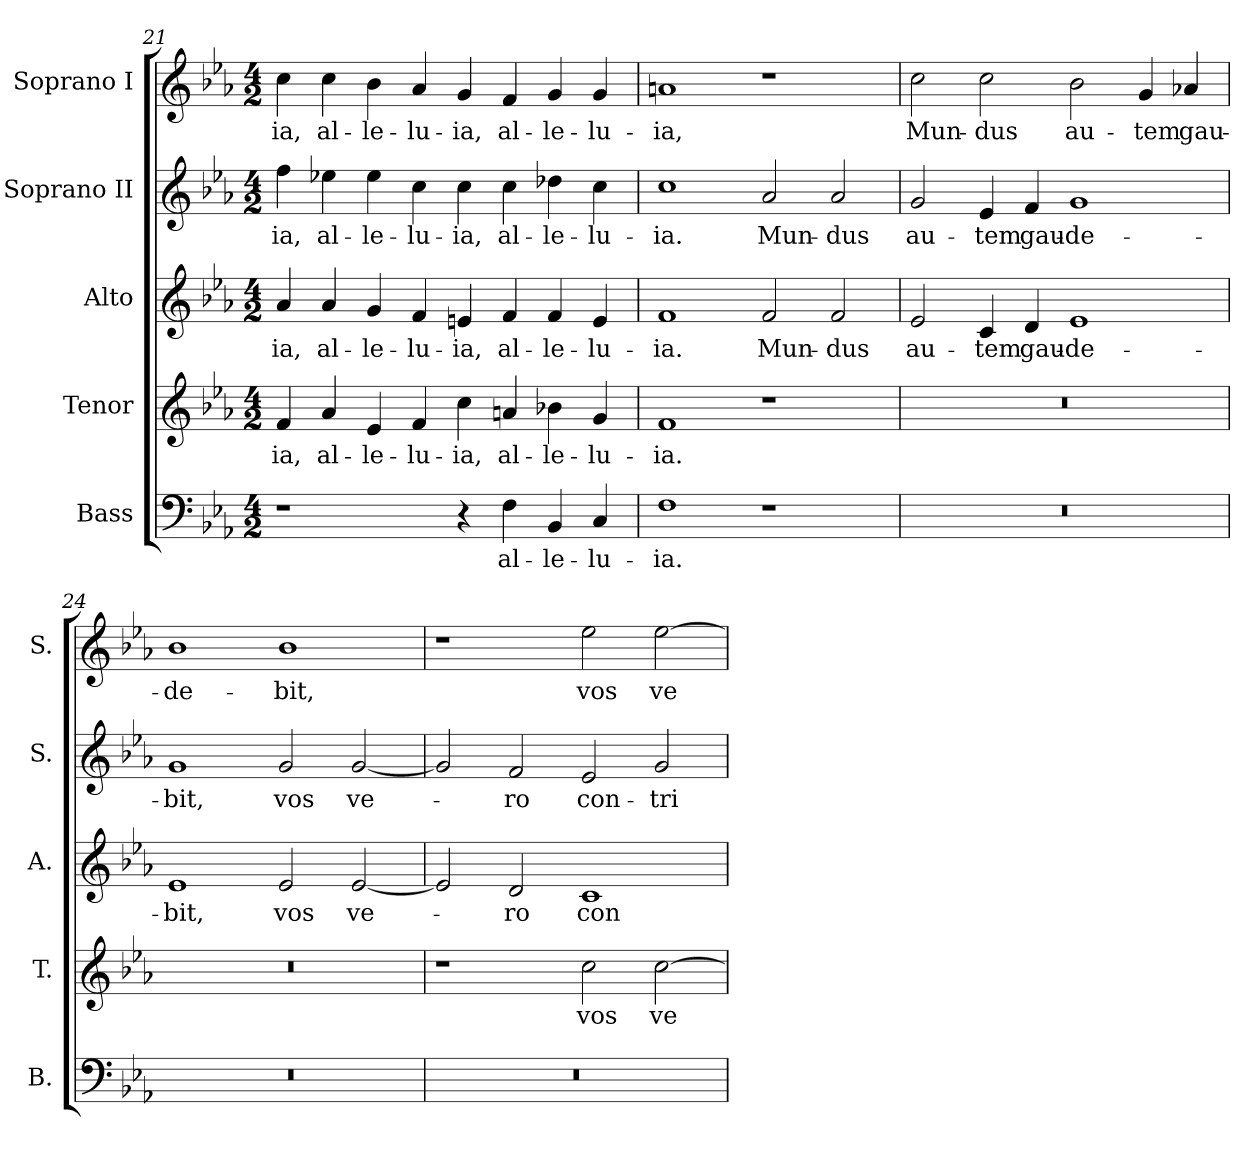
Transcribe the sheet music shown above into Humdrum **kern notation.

**kern	**text	**kern	**text	**kern	**text	**kern	**text	**kern	**text
*part5	*part5	*part4	*part4	*part3	*part3	*part2	*part2	*part1	*part1
*staff5	*staff5	*staff4	*staff4	*staff3	*staff3	*staff2	*staff2	*staff1	*staff1
*I"Bass	*	*I"Tenor	*	*I"Alto	*	*I"Soprano II	*	*I"Soprano I	*
*I'B.	*	*I'T.	*	*I'A.	*	*I'S.	*	*I'S.	*
*clefF4	*	*clefG2	*	*clefG2	*	*clefG2	*	*clefG2	*
*	*	*ITrd7c12	*	*	*	*	*	*	*
*k[b-e-a-]	*	*k[b-e-a-]	*	*k[b-e-a-]	*	*k[b-e-a-]	*	*k[b-e-a-]	*
*c:	*	*c:	*	*c:	*	*c:	*	*c:	*
*M4/2	*	*M4/2	*	*M4/2	*	*M4/2	*	*M4/2	*
=21	=21	=21	=21	=21	=21	=21	=21	=21	=21
!	!	!	!LO:LY:b:color=#000000	!	!	!	!	!	!
!	!	!	!	!	!LO:LY:b:color=#000000	!	!	!	!
!	!	!	!	!	!	!	!LO:LY:b:color=#000000	!	!
!	!	!	!	!	!	!	!	!	!LO:LY:b:color=#000000
1r	.	4Fi/	-ia,	4a-i/	-ia,	4ffi\	-ia,	4cci\	-ia,
!	!	!	!LO:LY:b:color=#000000	!	!	!	!	!	!
!	!	!	!	!	!LO:LY:b:color=#000000	!	!	!	!
!	!	!	!	!	!	!	!LO:LY:b:color=#000000	!	!
!	!	!	!	!	!	!	!	!	!LO:LY:b:color=#000000
.	.	4A-i/	al-	4a-i/	al-	4ee-Xi\	al-	4cci\	al-
!	!	!	!LO:LY:b:color=#000000	!	!	!	!	!	!
!	!	!	!	!	!LO:LY:b:color=#000000	!	!	!	!
!	!	!	!	!	!	!	!LO:LY:b:color=#000000	!	!
!	!	!	!	!	!	!	!	!	!LO:LY:b:color=#000000
.	.	4E-i/	-le-	4gi/	-le-	4ee-i\	-le-	4b-i\	-le-
!	!	!	!LO:LY:b:color=#000000	!	!	!	!	!	!
!	!	!	!	!	!LO:LY:b:color=#000000	!	!	!	!
!	!	!	!	!	!	!	!LO:LY:b:color=#000000	!	!
!	!	!	!	!	!	!	!	!	!LO:LY:b:color=#000000
.	.	4Fi/	-lu-	4fi/	-lu-	4cci\	-lu-	4a-i/	-lu-
!	!	!	!LO:LY:b:color=#000000	!	!	!	!	!	!
!	!	!	!	!	!LO:LY:b:color=#000000	!	!	!	!
!	!	!	!	!	!	!	!LO:LY:b:color=#000000	!	!
!	!	!	!	!	!	!	!	!	!LO:LY:b:color=#000000
4r	.	4ci\	-ia,	4eni/	-ia,	4cci\	-ia,	4gi/	-ia,
!	!LO:LY:b:color=#000000	!	!	!	!	!	!	!	!
!	!	!	!LO:LY:b:color=#000000	!	!	!	!	!	!
!	!	!	!	!	!LO:LY:b:color=#000000	!	!	!	!
!	!	!	!	!	!	!	!LO:LY:b:color=#000000	!	!
!	!	!	!	!	!	!	!	!	!LO:LY:b:color=#000000
4Fi\	al-	4Ani/	al-	4fi/	al-	4cci\	al-	4fi/	al-
!	!LO:LY:b:color=#000000	!	!	!	!	!	!	!	!
!	!	!	!LO:LY:b:color=#000000	!	!	!	!	!	!
!	!	!	!	!	!LO:LY:b:color=#000000	!	!	!	!
!	!	!	!	!	!	!	!LO:LY:b:color=#000000	!	!
!	!	!	!	!	!	!	!	!	!LO:LY:b:color=#000000
4BB-i/	-le-	4B-Xi\	-le-	4fi/	-le-	4dd-Xi\	-le-	4gi/	-le-
!	!LO:LY:b:color=#000000	!	!	!	!	!	!	!	!
!	!	!	!LO:LY:b:color=#000000	!	!	!	!	!	!
!	!	!	!	!	!LO:LY:b:color=#000000	!	!	!	!
!	!	!	!	!	!	!	!LO:LY:b:color=#000000	!	!
!	!	!	!	!	!	!	!	!	!LO:LY:b:color=#000000
4Ci/	-lu-	4Gi/	-lu-	4ei/	-lu-	4cci\	-lu-	4gi/	-lu-
=22	=22	=22	=22	=22	=22	=22	=22	=22	=22
!	!LO:LY:b:color=#000000	!	!	!	!	!	!	!	!
!	!	!	!LO:LY:b:color=#000000	!	!	!	!	!	!
!	!	!	!	!	!LO:LY:b:color=#000000	!	!	!	!
!	!	!	!	!	!	!	!LO:LY:b:color=#000000	!	!
!	!	!	!	!	!	!	!	!	!LO:LY:b:color=#000000
1Fi	-ia.	1Fi	-ia.	1fi	-ia.	1cci	-ia.	1ani	-ia,
!	!	!	!	!	!LO:LY:b:color=#000000	!	!	!	!
!	!	!	!	!	!	!	!LO:LY:b:color=#000000	!	!
1r	.	1r	.	2fi/	Mun-	2a-i/	Mun-	1r	.
!	!	!	!	!	!LO:LY:b:color=#000000	!	!	!	!
!	!	!	!	!	!	!	!LO:LY:b:color=#000000	!	!
.	.	.	.	2fi/	-dus	2a-i/	-dus	.	.
!!LO:LB:g=z
=23	=23	=23	=23	=23	=23	=23	=23	=23	=23
!LO:N:vis=1	!	!LO:N:vis=1	!	!	!	!	!	!	!
!	!	!	!	!	!LO:LY:b:color=#000000	!	!	!	!
!	!	!	!	!	!	!	!LO:LY:b:color=#000000	!	!
!	!	!	!	!	!	!	!	!	!LO:LY:b:color=#000000
0r	.	0r	.	2e-i/	au-	2gi/	au-	2cci\	Mun-
!	!	!	!	!	!LO:LY:b:color=#000000	!	!	!	!
!	!	!	!	!	!	!	!LO:LY:b:color=#000000	!	!
!	!	!	!	!	!	!	!	!	!LO:LY:b:color=#000000
.	.	.	.	4ci/	-tem	4e-i/	-tem	2cci\	-dus
!	!	!	!	!	!LO:LY:b:color=#000000	!	!	!	!
!	!	!	!	!	!	!	!LO:LY:b:color=#000000	!	!
.	.	.	.	4di/	gau-	4fi/	gau-	.	.
!	!	!	!	!	!LO:LY:b:color=#000000	!	!	!	!
!	!	!	!	!	!	!	!LO:LY:b:color=#000000	!	!
!	!	!	!	!	!	!	!	!	!LO:LY:b:color=#000000
.	.	.	.	1e-i	-de-	1gi	-de-	2b-i\	au-
!	!	!	!	!	!	!	!	!	!LO:LY:b:color=#000000
.	.	.	.	.	.	.	.	4gi/	-tem
!	!	!	!	!	!	!	!	!	!LO:LY:b:color=#000000
.	.	.	.	.	.	.	.	4a-Xi/	gau-
=24	=24	=24	=24	=24	=24	=24	=24	=24	=24
!LO:N:vis=1	!	!LO:N:vis=1	!	!	!	!	!	!	!
!	!	!	!	!	!LO:LY:b:color=#000000	!	!	!	!
!	!	!	!	!	!	!	!LO:LY:b:color=#000000	!	!
!	!	!	!	!	!	!	!	!	!LO:LY:b:color=#000000
0r	.	0r	.	1e-i	-bit,	1gi	-bit,	1b-i	-de-
!	!	!	!	!	!LO:LY:b:color=#000000	!	!	!	!
!	!	!	!	!	!	!	!LO:LY:b:color=#000000	!	!
!	!	!	!	!	!	!	!	!	!LO:LY:b:color=#000000
.	.	.	.	2e-i/	vos	2gi/	vos	1b-i	-bit,
!	!	!	!	!	!LO:LY:b:color=#000000	!	!	!	!
!	!	!	!	!	!	!	!LO:LY:b:color=#000000	!	!
.	.	.	.	[<2e-i/	ve-	[<2gi/	ve-	.	.
=25	=25	=25	=25	=25	=25	=25	=25	=25	=25
!LO:N:vis=1	!	!	!	!	!	!	!	!	!
0r	.	1r	.	2e-i/]	.	2gi/]	.	1r	.
!	!	!	!	!	!LO:LY:b:color=#000000	!	!	!	!
!	!	!	!	!	!	!	!LO:LY:b:color=#000000	!	!
.	.	.	.	2di/	-ro	2fi/	-ro	.	.
!	!	!	!LO:LY:b:color=#000000	!	!	!	!	!	!
!	!	!	!	!	!LO:LY:b:color=#000000	!	!	!	!
!	!	!	!	!	!	!	!LO:LY:b:color=#000000	!	!
!	!	!	!	!	!	!	!	!	!LO:LY:b:color=#000000
.	.	2ci\	vos	1ci	con-	2e-i/	con-	2ee-i\	vos
!	!	!	!LO:LY:b:color=#000000	!	!	!	!	!	!
!	!	!	!	!	!	!	!LO:LY:b:color=#000000	!	!
!	!	!	!	!	!	!	!	!	!LO:LY:b:color=#000000
.	.	[>2ci\	ve-	.	.	2gi/	-tri-	[>2ee-i\	ve-
=	=	=	=	=	=	=	=	=	=
*-	*-	*-	*-	*-	*-	*-	*-	*-	*-
